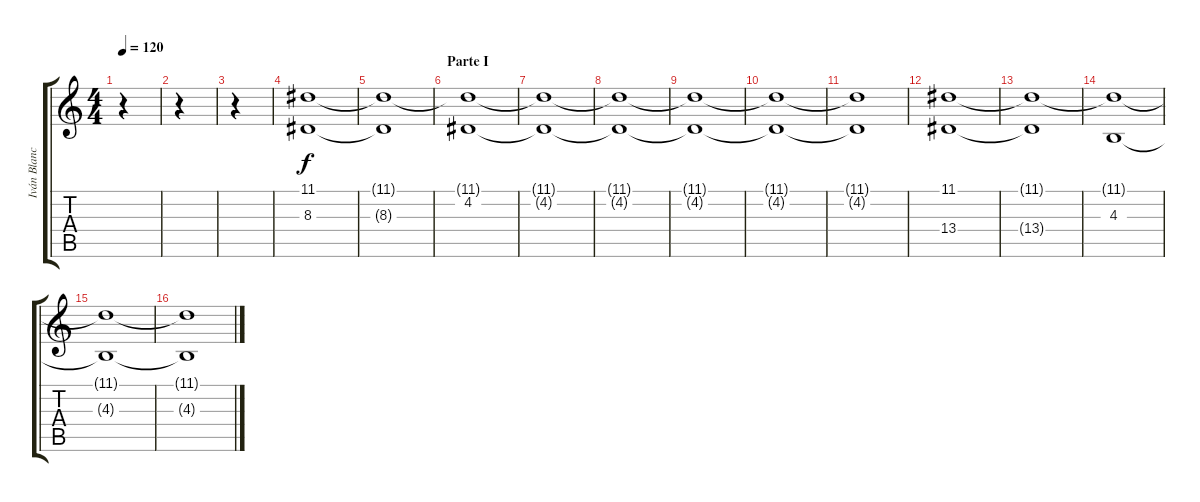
\track ("Iván Blanco (Teclado de Ambientes)" "Iván Blanc") {instrument stringensemble1}
\staff {score tabs}
\tuning (E4 B3 G3 D3 A2 E2) {hide}
\ts (4 4)
\tempo 120
\clef g2
\ks c
r.4{dy f} |
r.4 |
r.4 |
(11.1 8.3).1 |
(11.1{t} 8.3{t}).1 |
\section ("" "Parte I ")
(11.1{t} 4.2).1 |
(11.1{t} 4.2{t}).1 |
(11.1{t} 4.2{t}).1 |
(11.1{t} 4.2{t}).1 |
(11.1{t} 4.2{t}).1 |
(11.1{t} 4.2{t}).1 |
(11.1 13.4).1 |
(11.1{t} 13.4{t}).1 |
(11.1{t} 4.3).1 |
(11.1{t} 4.3{t}).1 |
(11.1{t} 4.3{t}).1
